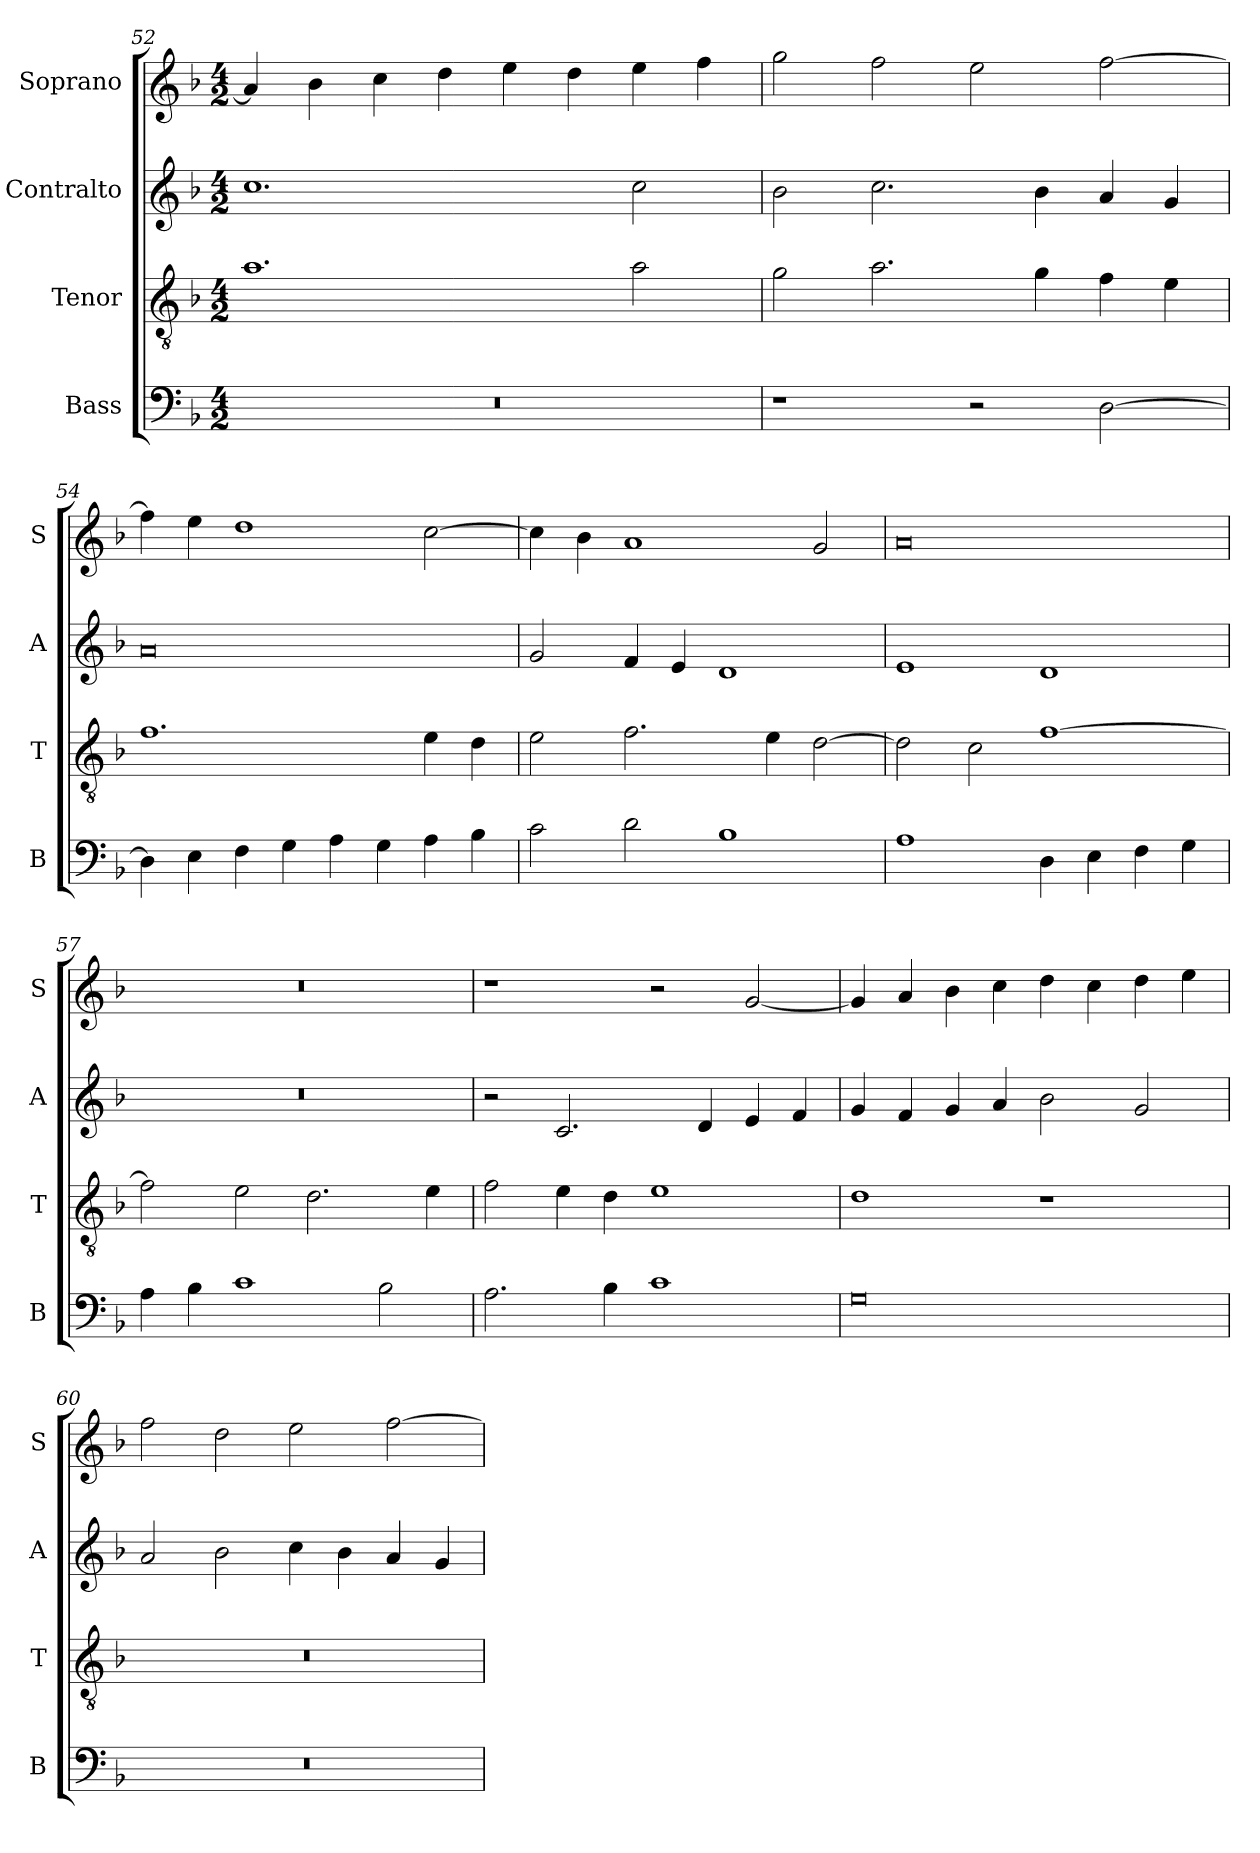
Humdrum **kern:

**kern	**kern	**kern	**kern
*part4	*part3	*part2	*part1
*staff4	*staff3	*staff2	*staff1
*I"Bass	*I"Tenor	*I"Contralto	*I"Soprano
*I'B	*I'T	*I'A	*I'S
*clefF4	*clefGv2	*clefG2	*clefG2
*k[b-]	*k[b-]	*k[b-]	*k[b-]
*G:dor	*G:dor	*G:dor	*G:dor
*M4/2	*M4/2	*M4/2	*M4/2
=52	=52	=52	=52
0r	1.a	1.cc	4a]
.	.	.	4b-
.	.	.	4cc
.	.	.	4dd
.	.	.	4ee
.	.	.	4dd
.	2a	2cc	4ee
.	.	.	4ff
=53	=53	=53	=53
1r	2g	2b-	2gg
.	2.a	2.cc	2ff
2r	.	.	2ee
.	4g	4b-	.
[2D	4f	4a	[2ff
.	4e	4g	.
=54	=54	=54	=54
4D]	1.f	0a	4ff]
4E	.	.	4ee
4F	.	.	1dd
4G	.	.	.
4A	.	.	.
4G	.	.	.
4A	4e	.	[2cc
4B-	4d	.	.
=55	=55	=55	=55
2c	2e	2g	4cc]
.	.	.	4b-
2d	2.f	4f	1a
.	.	4e	.
1B-	.	1d	.
.	4e	.	.
.	[2d	.	2g
=56	=56	=56	=56
1A	2d]	1e	0a
.	2c	.	.
4D	[1f	1d	.
4E	.	.	.
4F	.	.	.
4G	.	.	.
=57	=57	=57	=57
4A	2f]	0r	0r
4B-	.	.	.
1c	2e	.	.
.	2.d	.	.
2B-	.	.	.
.	4e	.	.
=58	=58	=58	=58
2.A	2f	2r	1r
.	4e	2.c	.
4B-	4d	.	.
1c	1e	.	2r
.	.	4d	.
.	.	4e	[2g
.	.	4f	.
=59	=59	=59	=59
0G	1d	4g	4g]
.	.	4f	4a
.	.	4g	4b-
.	.	4a	4cc
.	1r	2b-	4dd
.	.	.	4cc
.	.	2g	4dd
.	.	.	4ee
=60	=60	=60	=60
0r	0r	2a	2ff
.	.	2b-	2dd
.	.	4cc	2ee
.	.	4b-	.
.	.	4a	[2ff
.	.	4g	.
=	=	=	=
*-	*-	*-	*-
